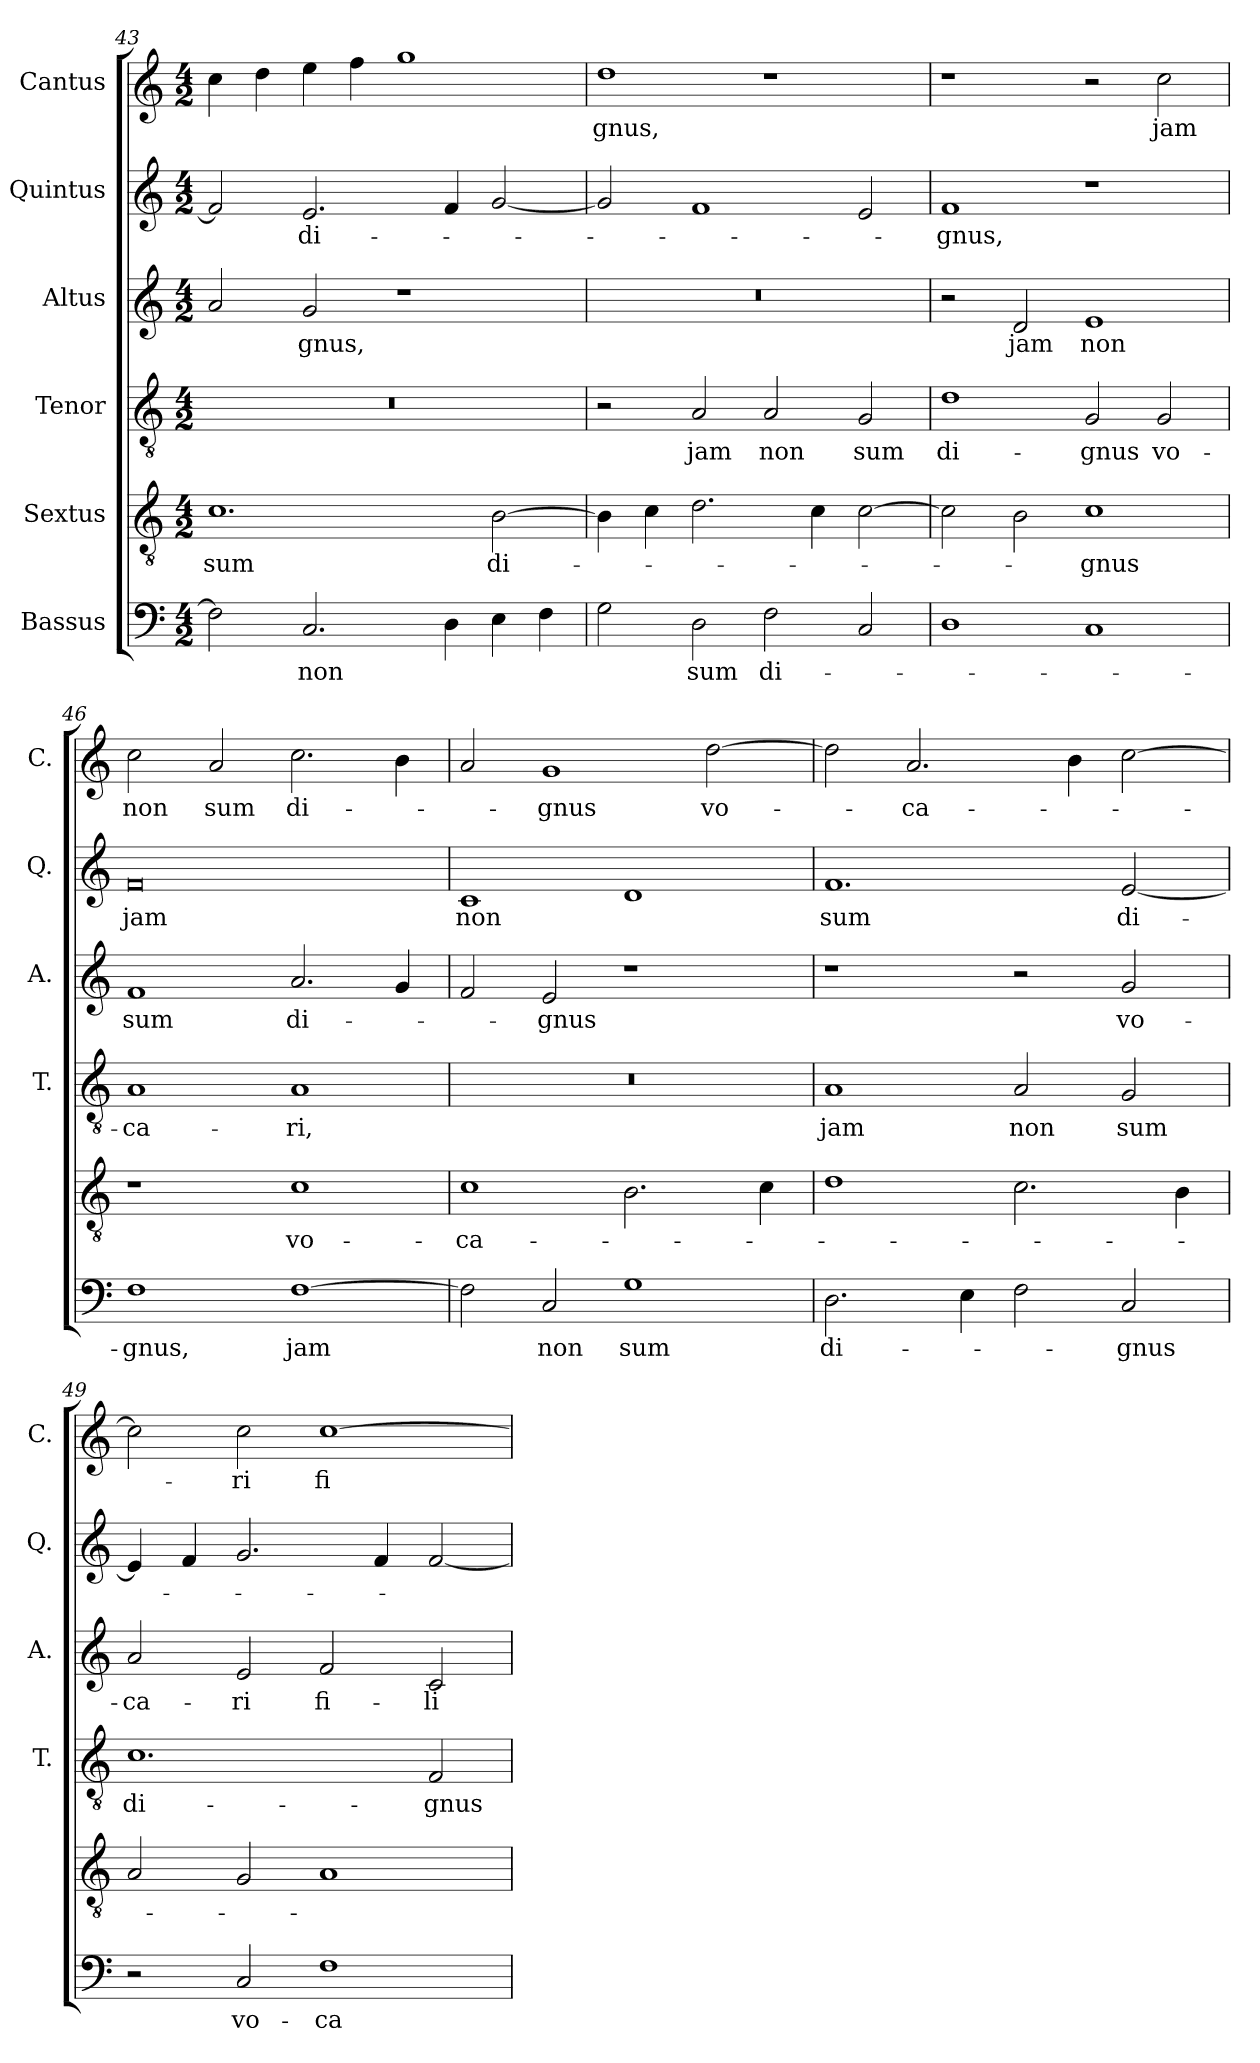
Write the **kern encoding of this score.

**kern	**text	**kern	**text	**kern	**text	**kern	**text	**kern	**text	**kern	**text
*part6	*part6	*part5	*part5	*part4	*part4	*part3	*part3	*part2	*part2	*part1	*part1
*staff6	*staff6	*staff5	*staff5	*staff4	*staff4	*staff3	*staff3	*staff2	*staff2	*staff1	*staff1
*I"Bassus	*	*I"Sextus	*	*I"Tenor	*	*I"Altus	*	*I"Quintus	*	*I"Cantus	*
*	*	*	*	*I'T.	*	*I'A.	*	*I'Q.	*	*I'C.	*
*clefF4	*	*clefGv2	*	*clefGv2	*	*clefG2	*	*clefG2	*	*clefG2	*
*k[]	*	*k[]	*	*k[]	*	*k[]	*	*k[]	*	*k[]	*
*M4/2	*	*M4/2	*	*M4/2	*	*M4/2	*	*M4/2	*	*M4/2	*
=43	=43	=43	=43	=43	=43	=43	=43	=43	=43	=43	=43
!	!	!	!LO:LY:b	!	!	!	!	!	!	!	!
2F\]	.	1.c	sum	0r	.	2a/	.	2f/]	.	4cc\	.
.	.	.	.	.	.	.	.	.	.	4dd\	.
!	!LO:LY:b	!	!	!	!	!	!LO:LY:b	!	!LO:LY:b	!	!
2.C/	non	.	.	.	.	2g/	-gnus,	2.e/	di-	4ee\	.
.	.	.	.	.	.	.	.	.	.	4ff\	.
.	.	.	.	.	.	1r	.	.	.	1gg	.
4D\	.	.	.	.	.	.	.	4f/	.	.	.
!	!	!	!LO:LY:b	!	!	!	!	!	!	!	!
4E\	.	[2B\	di-	.	.	.	.	[2g/	.	.	.
4F\	.	.	.	.	.	.	.	.	.	.	.
=44	=44	=44	=44	=44	=44	=44	=44	=44	=44	=44	=44
!	!	!	!	!	!	!	!	!	!	!	!LO:LY:b
2G\	.	4B\]	.	2r	.	0r	.	2g/]	.	1dd	-gnus,
.	.	4c\	.	.	.	.	.	.	.	.	.
!	!LO:LY:b	!	!	!	!LO:LY:b	!	!	!	!	!	!
2D\	sum	2.d\	.	2A/	jam	.	.	1f	.	.	.
!	!LO:LY:b	!	!	!	!LO:LY:b	!	!	!	!	!	!
2F\	di-	.	.	2A/	non	.	.	.	.	1r	.
.	.	4c\	.	.	.	.	.	.	.	.	.
!	!	!	!	!	!LO:LY:b	!	!	!	!	!	!
2C/	.	[2c\	.	2G/	sum	.	.	2e/	.	.	.
=45	=45	=45	=45	=45	=45	=45	=45	=45	=45	=45	=45
!	!	!	!	!	!LO:LY:b	!	!	!	!LO:LY:b	!	!
1D	.	2c\]	.	1d	di-	2r	.	1f	-gnus,	1r	.
!	!	!	!	!	!	!	!LO:LY:b	!	!	!	!
.	.	2B\	.	.	.	2d/	jam	.	.	.	.
!	!	!	!LO:LY:b	!	!LO:LY:b	!	!LO:LY:b	!	!	!	!
1C	.	1c	-gnus	2G/	-gnus	1e	non	1r	.	2r	.
!	!	!	!	!	!LO:LY:b	!	!	!	!	!	!LO:LY:b
.	.	.	.	2G/	vo-	.	.	.	.	2cc\	jam
=46	=46	=46	=46	=46	=46	=46	=46	=46	=46	=46	=46
!	!LO:LY:b	!	!	!	!LO:LY:b	!	!LO:LY:b	!	!LO:LY:b	!	!LO:LY:b
1F	-gnus,	1r	.	1A	-ca-	1f	sum	0f	jam	2cc\	non
!	!	!	!	!	!	!	!	!	!	!	!LO:LY:b
.	.	.	.	.	.	.	.	.	.	2a/	sum
!	!LO:LY:b	!	!LO:LY:b	!	!LO:LY:b	!	!LO:LY:b	!	!	!	!LO:LY:b
[1F	jam	1c	vo-	1A	-ri,	2.a/	di-	.	.	2.cc\	di-
.	.	.	.	.	.	4g/	.	.	.	4b\	.
=47	=47	=47	=47	=47	=47	=47	=47	=47	=47	=47	=47
!	!	!	!LO:LY:b	!	!	!	!	!	!LO:LY:b	!	!
2F\]	.	1c	-ca-	0r	.	2f/	.	1c	non	2a/	.
!	!LO:LY:b	!	!	!	!	!	!LO:LY:b	!	!	!	!LO:LY:b
2C/	non	.	.	.	.	2e/	-gnus	.	.	1g	-gnus
!	!LO:LY:b	!	!	!	!	!	!	!	!	!	!
1G	sum	2.B\	.	.	.	1r	.	1d	.	.	.
!	!	!	!	!	!	!	!	!	!	!	!LO:LY:b
.	.	.	.	.	.	.	.	.	.	[2dd\	vo-
.	.	4c\	.	.	.	.	.	.	.	.	.
!!LO:PB:g=z
=48	=48	=48	=48	=48	=48	=48	=48	=48	=48	=48	=48
!	!LO:LY:b	!	!	!	!LO:LY:b	!	!	!	!LO:LY:b	!	!
2.D\	di-	1d	.	1A	jam	1r	.	1.f	sum	2dd\]	.
!	!	!	!	!	!	!	!	!	!	!	!LO:LY:b
.	.	.	.	.	.	.	.	.	.	2.a/	-ca-
4E\	.	.	.	.	.	.	.	.	.	.	.
!	!	!	!	!	!LO:LY:b	!	!	!	!	!	!
2F\	.	2.c\	.	2A/	non	2r	.	.	.	.	.
.	.	.	.	.	.	.	.	.	.	4b\	.
!	!LO:LY:b	!	!	!	!LO:LY:b	!	!LO:LY:b	!	!LO:LY:b	!	!
2C/	-gnus	.	.	2G/	sum	2g/	vo-	[2e/	di-	[2cc\	.
.	.	4B\	.	.	.	.	.	.	.	.	.
=49	=49	=49	=49	=49	=49	=49	=49	=49	=49	=49	=49
!	!	!	!	!	!LO:LY:b	!	!LO:LY:b	!	!	!	!
2r	.	2A/	.	1.c	di-	2a/	-ca-	4e/]	.	2cc\]	.
.	.	.	.	.	.	.	.	4f/	.	.	.
!	!LO:LY:b	!	!	!	!	!	!LO:LY:b	!	!	!	!LO:LY:b
2C/	vo-	2G/	.	.	.	2e/	-ri	2.g/	.	2cc\	-ri
!	!LO:LY:b	!	!	!	!	!	!LO:LY:b	!	!	!	!LO:LY:b
1F	-ca-	1A	.	.	.	2f/	fi-	.	.	[1cc	fi-
.	.	.	.	.	.	.	.	4f/	.	.	.
!	!	!	!	!	!LO:LY:b	!	!LO:LY:b	!	!	!	!
.	.	.	.	2F/	-gnus	2c/	-li-	[2f/	.	.	.
=	=	=	=	=	=	=	=	=	=	=	=
*-	*-	*-	*-	*-	*-	*-	*-	*-	*-	*-	*-
